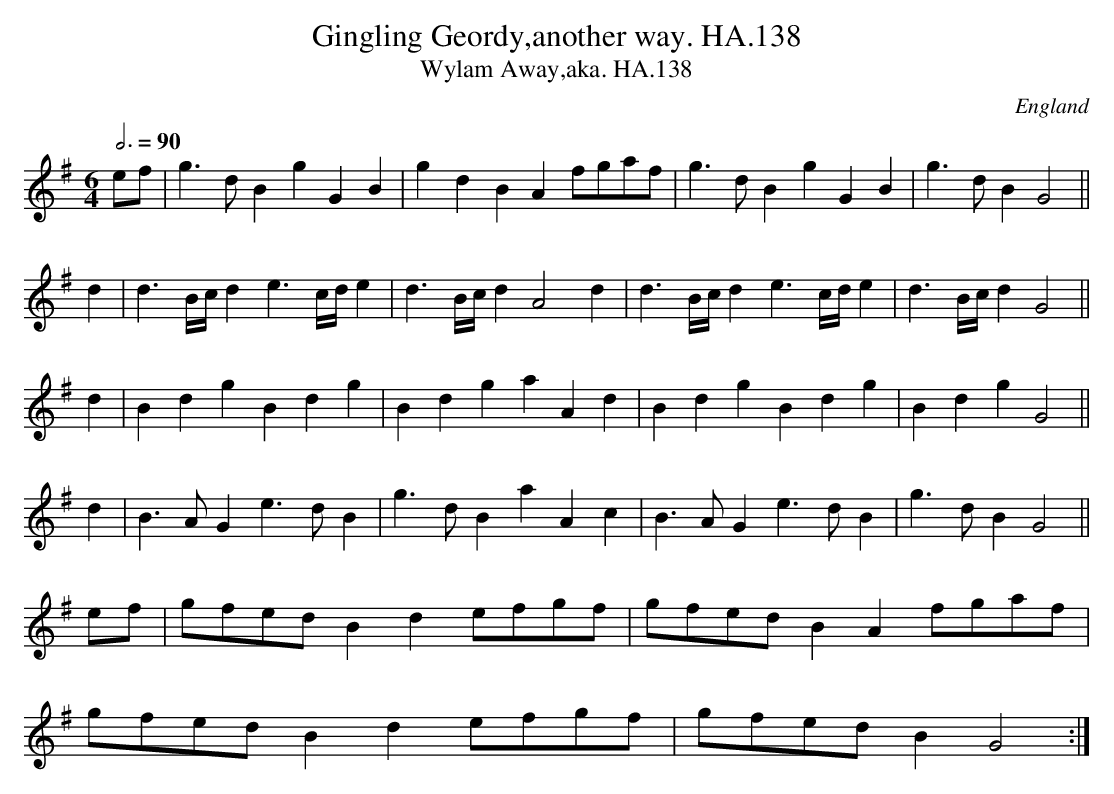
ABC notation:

X:1
T:Gingling Geordy,another way. HA.138
T:Wylam Away,aka. HA.138
L:1/8
M:6/4
O:England
Q:3/4=90
K:G
ef|g3dB2g2G2B2|g2d2B2A2 fgaf|g3dB2g2G2B2|g3dB2G4||!
d2|d3 B/2c/2d2e3c/2d/2e2|d3B/2c/2d2A4d2|\
d3 B/2c/2d2e3c/2d/2e2|d3B/2c/2d2G4||!
d2|B2d2g2B2d2g2|B2d2g2a2A2d2|\
B2d2g2B2d2g2|B2d2g2G4||!
d2|B3AG2e3dB2|g3dB2a2A2c2|B3AG2e3dB2|g3dB2G4||!
ef|gfed B2d2 efgf|gfed B2A2 fgaf|!
gfed B2d2 efgf|gfed B2G4:|
